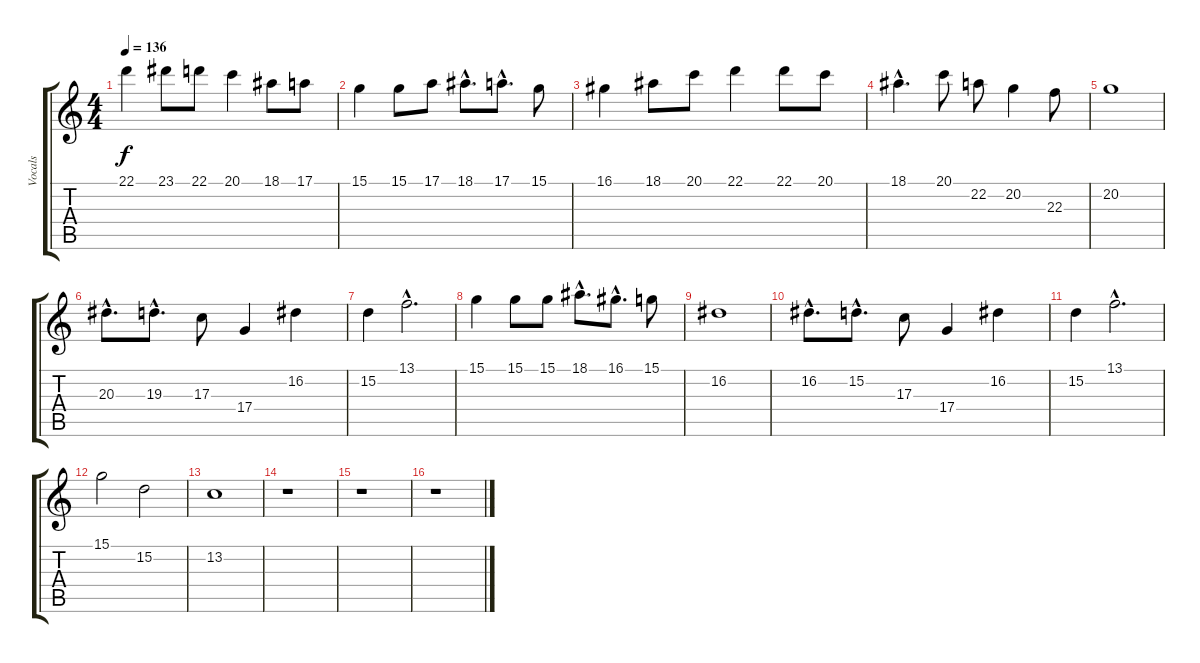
\track ("Vocals" "Vocals") {instrument tuba}
\staff {score tabs}
\tuning (E4 B3 G3 D3 A2 E2) {hide}
\ts (4 4)
\tempo 136
\clef g2
\ks c
22.1.4{dy f} 23.1.8 22.1.8 20.1.4 18.1.8 17.1.8 |
15.1.4 15.1.8 17.1.8 18.1{hac}.8{d} 17.1{hac}.8{d} 15.1.8 |
16.1.4 18.1.8 20.1.8 22.1.4 22.1.8 20.1.8 |
18.1{hac}.4{d} 20.1.8 22.2.8 20.2.4 22.3.8 |
20.2.1 |
20.3{hac}.8{d} 19.3{hac}.8{d} 17.3.8 17.4.4 16.2.4 |
15.2.4 13.1{hac}.2{d} |
15.1.4 15.1.8 15.1.8 18.1{hac}.8{d} 16.1{hac}.8{d} 15.1.8 |
16.2.1 |
16.2{hac}.8{d} 15.2{hac}.8{d} 17.3.8 17.4.4 16.2.4 |
15.2.4 13.1{hac}.2{d} |
15.1.2 15.2.2 |
13.2.1 |
r.1 |
r.1 |
r.1
